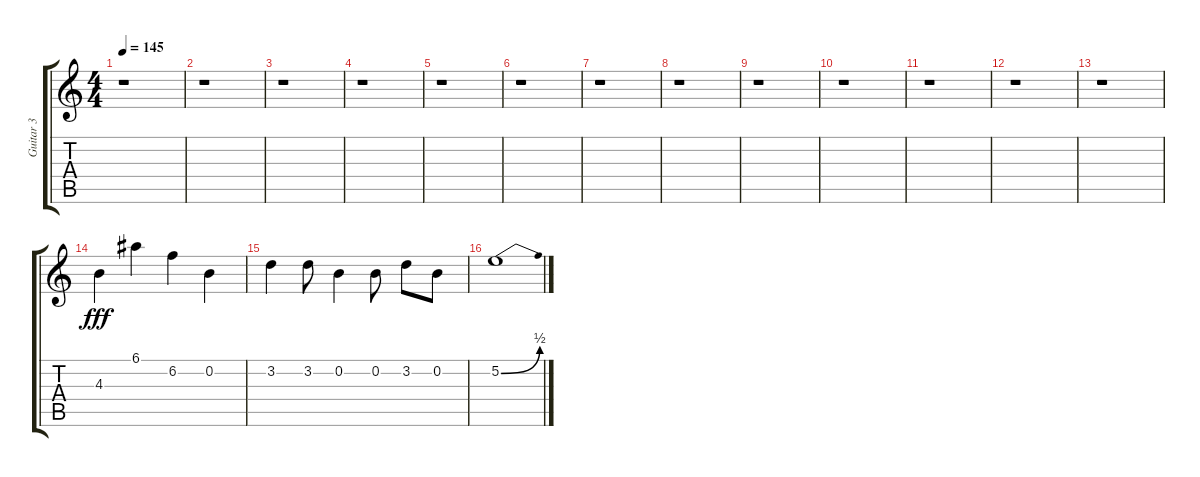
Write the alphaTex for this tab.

\track ("Guitar 3" "Guitar 3") {instrument overdrivenguitar}
\staff {score tabs}
\tuning (E4 B3 G3 D3 A2 E2) {hide}
\ts (4 4)
\tempo 145
\clef g2
\ks c
r.1{dy fff} |
r.1 |
r.1 |
r.1 |
r.1 |
r.1 |
r.1 |
r.1 |
r.1 |
r.1 |
r.1 |
r.1 |
r.1 |
4.3.4 6.1.4 6.2.4 0.2.4 |
3.2.4 3.2.8 0.2.4 0.2.8 3.2.8 0.2.8 |
5.2{be (bend 0 0 60 2)}.1
